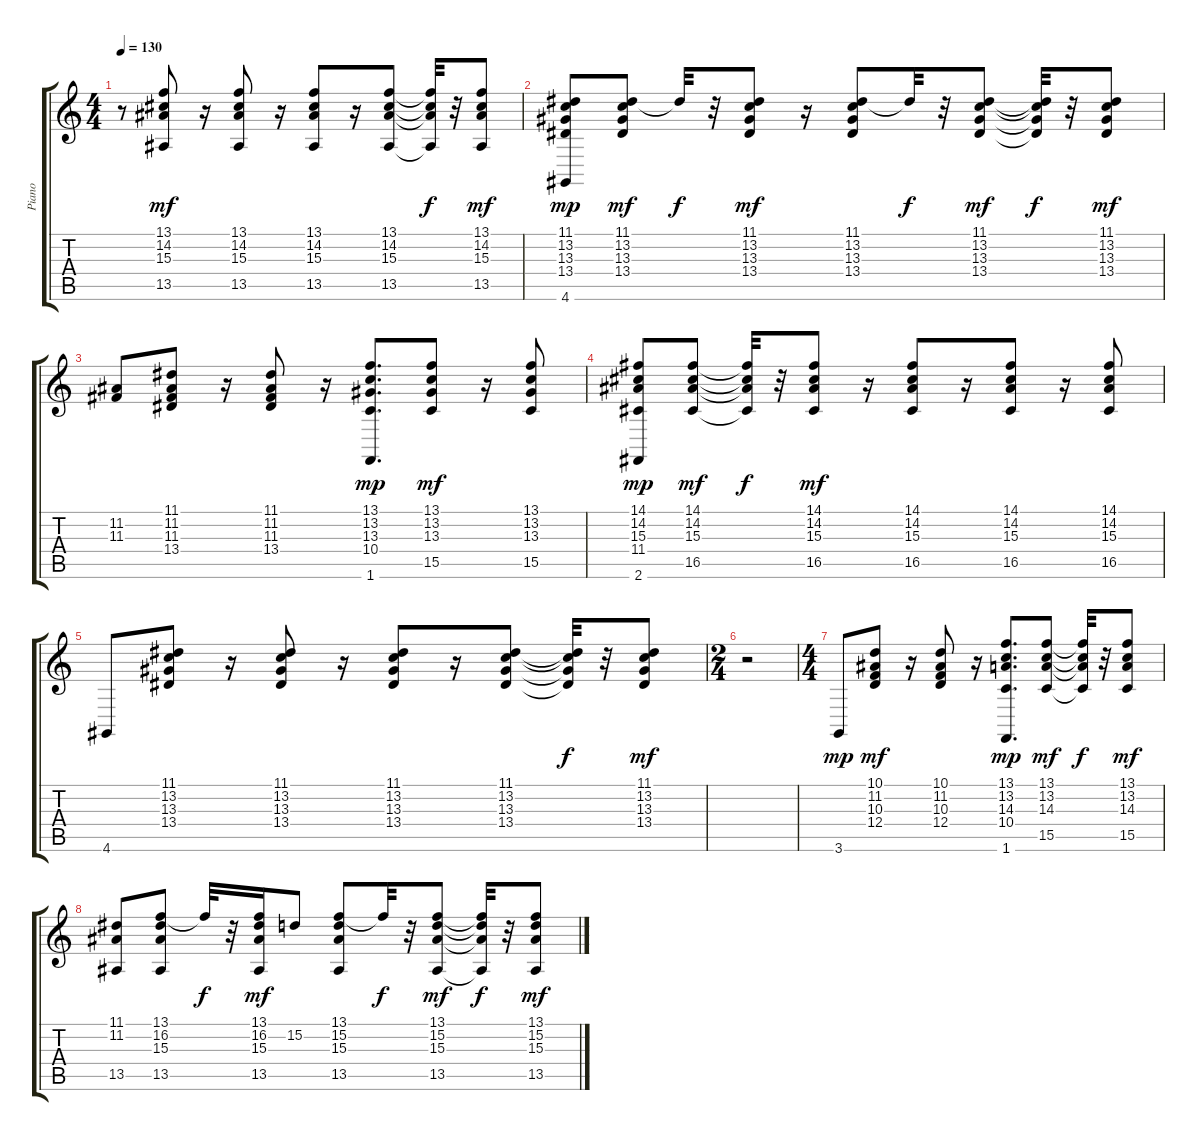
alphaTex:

\track ("Piano" "Piano") {instrument brightacousticpiano}
\staff {score tabs}
\tuning (E4 B3 G3 D3 A2 E2) {hide}
\ts (4 4)
\tempo 130
\clef g2
\ks c
r.8{dy mf} (13.1 14.2 15.3 13.5).8 r.16 (13.1 14.2 15.3 13.5).8 r.16 (13.1 14.2 15.3 13.5).8 r.16 (13.1 14.2 15.3 13.5).8 (13.1{t} 14.2{t} 15.3{t} 13.5{t}).32{dy f} r.32 (13.1 14.2 15.3 13.5).8{dy mf} |
(11.1 13.2 13.3 13.4 4.6).8{dy mp} (11.1 13.2 13.3 13.4).8{dy mf} 11.1{t}.32{dy f} r.32 (11.1 13.2 13.3 13.4).8{dy mf} r.16 (11.1 13.2 13.3 13.4).8 11.1{t}.32{dy f} r.32 (11.1 13.2 13.3 13.4).8{dy mf} (11.1{t} 13.2{t} 13.3{t} 13.4{t}).32{dy f} r.32 (11.1 13.2 13.3 13.4).8{dy mf} |
(11.2 11.3).8 (11.1 11.2 11.3 13.4).8 r.16 (11.1 11.2 11.3 13.4).8 r.16 (13.1 13.2 13.3 10.4 1.6).8{d dy mp} (13.1 13.2 13.3 15.5).8{dy mf} r.16 (13.1 13.2 13.3 15.5).8 |
(14.1 14.2 15.3 11.4 2.6).8{dy mp} (14.1 14.2 15.3 16.5).8{dy mf} (14.1{t} 14.2{t} 15.3{t} 16.5{t}).32{dy f} r.32 (14.1 14.2 15.3 16.5).8{dy mf} r.16 (14.1 14.2 15.3 16.5).8 r.16 (14.1 14.2 15.3 16.5).8 r.16 (14.1 14.2 15.3 16.5).8 |
4.6.8 (11.1 13.2 13.3 13.4).8 r.16 (11.1 13.2 13.3 13.4).8 r.16 (11.1 13.2 13.3 13.4).8 r.16 (11.1 13.2 13.3 13.4).8 (11.1{t} 13.2{t} 13.3{t} 13.4{t}).32{dy f} r.32 (11.1 13.2 13.3 13.4).8{dy mf} |
\ts (2 4)
r.2 |
\ts (4 4)
3.6.8{dy mp} (10.1 11.2 10.3 12.4).8{dy mf} r.16 (10.1 11.2 10.3 12.4).8 r.16 (13.1 13.2 14.3 10.4 1.6).8{d dy mp} (13.1 13.2 14.3 15.5).8{dy mf} (13.1{t} 13.2{t} 14.3{t} 15.5{t}).32{dy f} r.32 (13.1 13.2 14.3 15.5).8{dy mf} |
(11.1 11.2 13.5).8 (13.1 16.2 15.3 13.5).8 13.1{t}.32{dy f} r.32 (13.1 16.2 15.3 13.5).16{dy mf} 15.2.8 (13.1 15.2 15.3 13.5).8 13.1{t}.32{dy f} r.32 (13.1 15.2 15.3 13.5).8{dy mf} (13.1{t} 15.2{t} 15.3{t} 13.5{t}).32{dy f} r.32 (13.1 15.2 15.3 13.5).8{dy mf}
